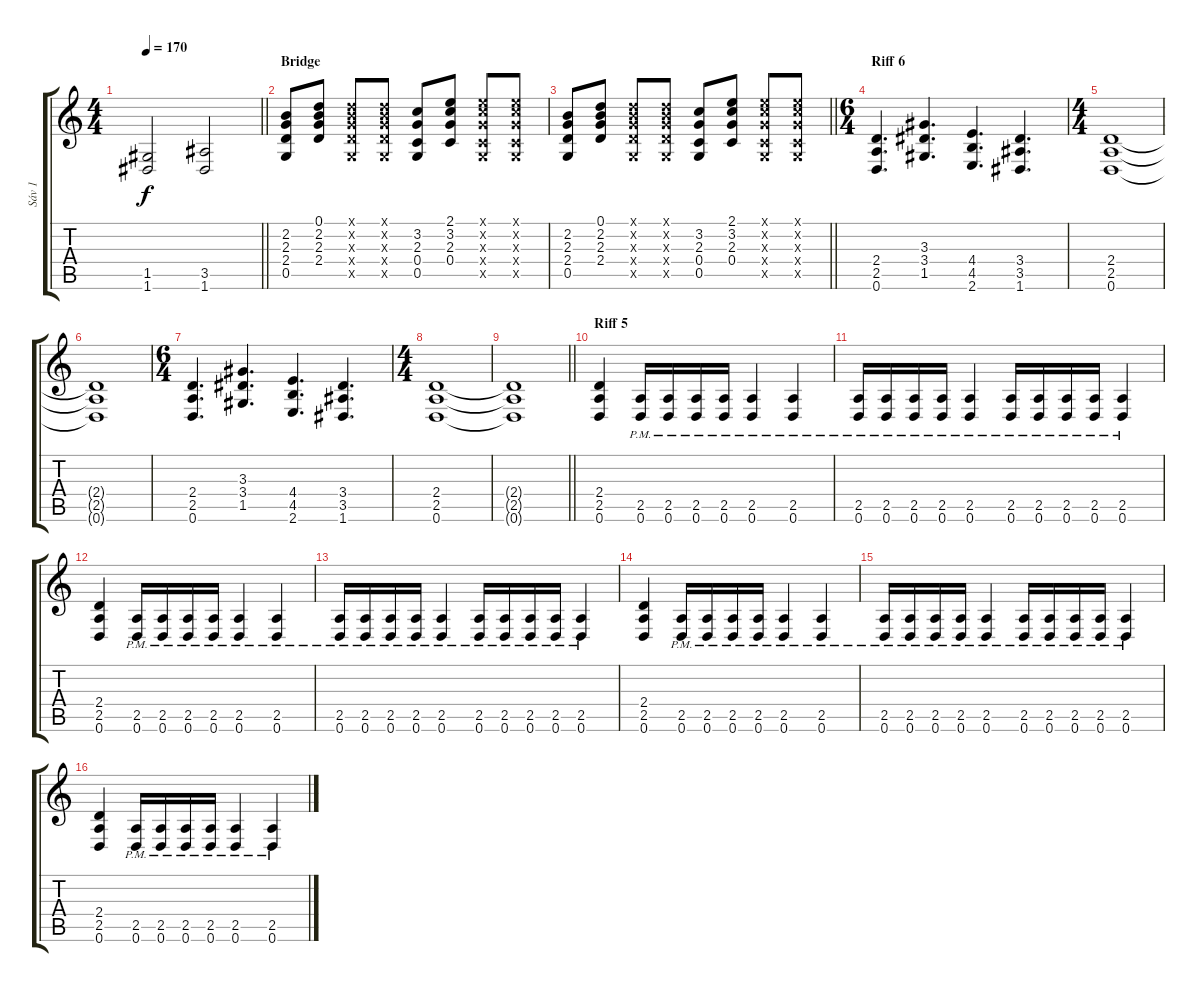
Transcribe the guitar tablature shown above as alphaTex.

\track ("Sáv 1" "Sáv 1") {instrument overdrivenguitar}
\staff {score tabs}
\tuning (D4 A3 F3 C3 G2 D2) {hide}
\ts (4 4)
\tempo 170
\clef g2
\barLineRight lightlight
\ks c
(1.5{t} 1.6{t}).2{dy f} (3.5 1.6).2 |
\section ("" "Bridge")
(2.2 2.3 2.4 0.5).8{instrument acousticguitarnylon} (0.1 2.2 2.3 2.4).8 (0.1{x} 2.2{x} 2.3{x} 2.4{x} 0.5{x}).8 (0.1{x} 2.2{x} 2.3{x} 2.4{x} 0.5{x}).8 (3.2 2.3 0.4 0.5).8 (2.1 3.2 2.3 0.4).8 (2.1{x} 3.2{x} 2.3{x} 0.4{x} 0.5{x}).8 (2.1{x} 3.2{x} 2.3{x} 0.4{x} 0.5{x}).8 |
\barLineRight lightlight
(2.2 2.3 2.4 0.5).8 (0.1 2.2 2.3 2.4).8 (0.1{x} 2.2{x} 2.3{x} 2.4{x} 0.5{x}).8 (0.1{x} 2.2{x} 2.3{x} 2.4{x} 0.5{x}).8 (3.2 2.3 0.4 0.5).8 (2.1 3.2 2.3 0.4).8 (2.1{x} 3.2{x} 2.3{x} 0.4{x} 0.5{x}).8 (2.1{x} 3.2{x} 2.3{x} 0.4{x} 0.5{x}).8 |
\ts (6 4)
\section ("" "Riff 6")
(2.4 2.5 0.6).4{d instrument overdrivenguitar} (3.3 3.4 1.5).4{d} (4.4 4.5 2.6).4{d} (3.4 3.5 1.6).4{d} |
\ts (4 4)
(2.4 2.5 0.6).1 |
(2.4{t} 2.5{t} 0.6{t}).1 |
\ts (6 4)
(2.4 2.5 0.6).4{d} (3.3 3.4 1.5).4{d} (4.4 4.5 2.6).4{d} (3.4 3.5 1.6).4{d} |
\ts (4 4)
(2.4 2.5 0.6).1 |
\barLineRight lightlight
(2.4{t} 2.5{t} 0.6{t}).1 |
\section ("" "Riff 5")
(2.4 2.5 0.6).4 (2.5{pm} 0.6{pm}).16 (2.5{pm} 0.6{pm}).16 (2.5{pm} 0.6{pm}).16 (2.5{pm} 0.6{pm}).16 (2.5{pm} 0.6{pm}).4 (2.5{pm} 0.6{pm}).4 |
(2.5{pm} 0.6{pm}).16 (2.5{pm} 0.6{pm}).16 (2.5{pm} 0.6{pm}).16 (2.5{pm} 0.6{pm}).16 (2.5{pm} 0.6{pm}).4 (2.5{pm} 0.6{pm}).16 (2.5{pm} 0.6{pm}).16 (2.5{pm} 0.6{pm}).16 (2.5{pm} 0.6{pm}).16 (2.5{pm} 0.6{pm}).4 |
(2.4 2.5 0.6).4 (2.5{pm} 0.6{pm}).16 (2.5{pm} 0.6{pm}).16 (2.5{pm} 0.6{pm}).16 (2.5{pm} 0.6{pm}).16 (2.5{pm} 0.6{pm}).4 (2.5{pm} 0.6{pm}).4 |
(2.5{pm} 0.6{pm}).16 (2.5{pm} 0.6{pm}).16 (2.5{pm} 0.6{pm}).16 (2.5{pm} 0.6{pm}).16 (2.5{pm} 0.6{pm}).4 (2.5{pm} 0.6{pm}).16 (2.5{pm} 0.6{pm}).16 (2.5{pm} 0.6{pm}).16 (2.5{pm} 0.6{pm}).16 (2.5{pm} 0.6{pm}).4 |
(2.4 2.5 0.6).4 (2.5{pm} 0.6{pm}).16 (2.5{pm} 0.6{pm}).16 (2.5{pm} 0.6{pm}).16 (2.5{pm} 0.6{pm}).16 (2.5{pm} 0.6{pm}).4 (2.5{pm} 0.6{pm}).4 |
(2.5{pm} 0.6{pm}).16 (2.5{pm} 0.6{pm}).16 (2.5{pm} 0.6{pm}).16 (2.5{pm} 0.6{pm}).16 (2.5{pm} 0.6{pm}).4 (2.5{pm} 0.6{pm}).16 (2.5{pm} 0.6{pm}).16 (2.5{pm} 0.6{pm}).16 (2.5{pm} 0.6{pm}).16 (2.5{pm} 0.6{pm}).4 |
(2.4 2.5 0.6).4 (2.5{pm} 0.6{pm}).16 (2.5{pm} 0.6{pm}).16 (2.5{pm} 0.6{pm}).16 (2.5{pm} 0.6{pm}).16 (2.5{pm} 0.6{pm}).4 (2.5{pm} 0.6{pm}).4
